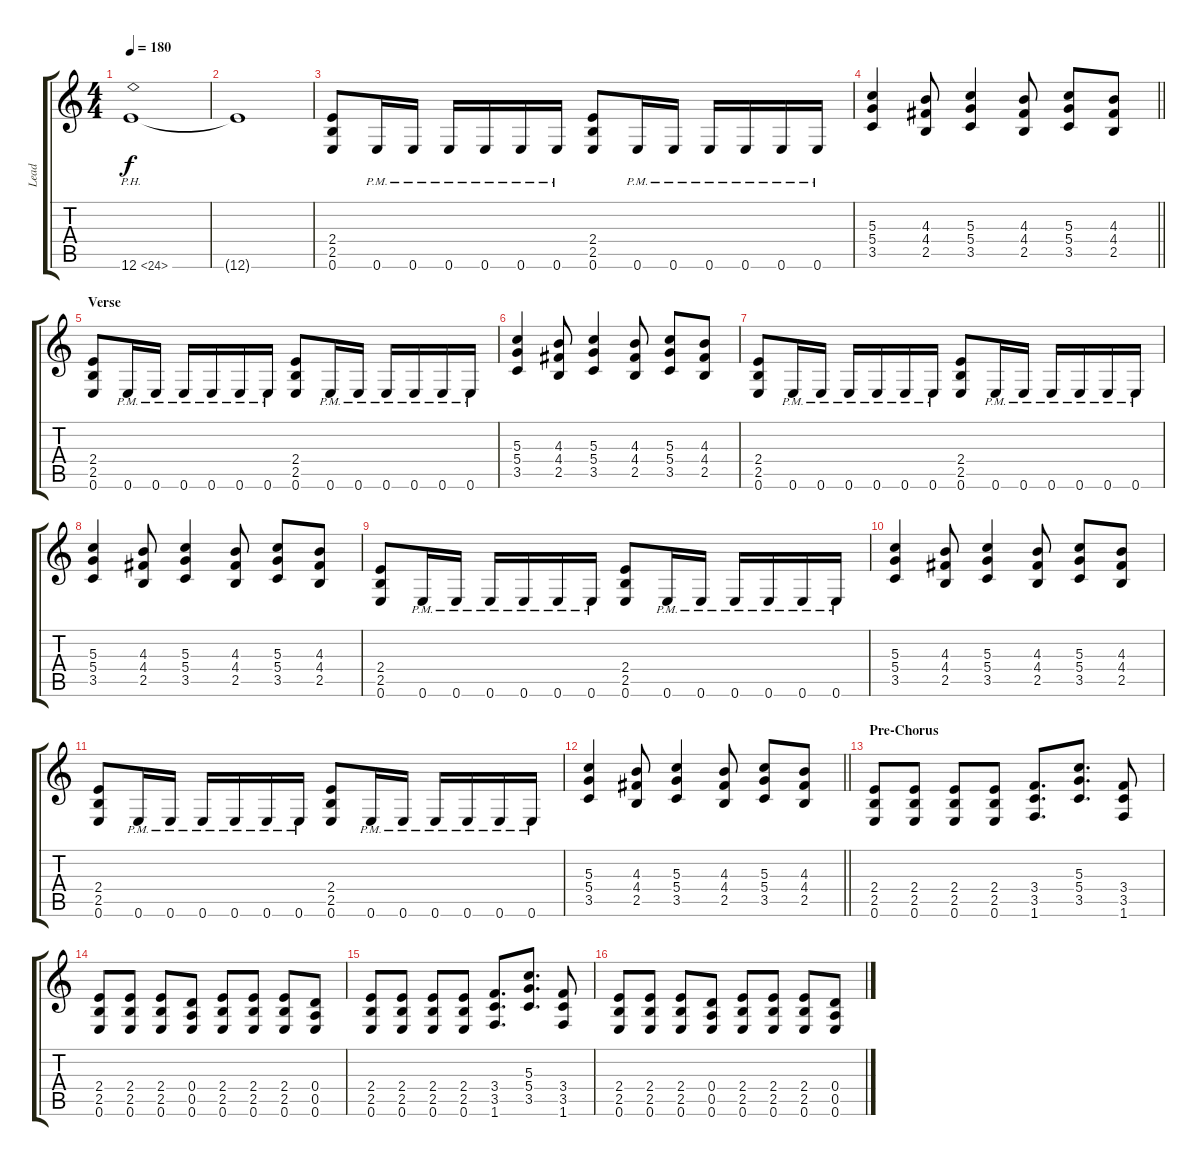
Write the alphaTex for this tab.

\track ("Lead" "Lead") {instrument distortionguitar}
\staff {score tabs}
\tuning (E4 B3 G3 D3 A2 E2) {hide}
\ts (4 4)
\section ("" "")
\tempo 180
\clef g2
\ks c
12.6{ph 12}.1{dy f} |
12.6{t}.1 |
(2.4 2.5 0.6).8 0.6{pm}.16 0.6{pm}.16 0.6{pm}.16 0.6{pm}.16 0.6{pm}.16 0.6{pm}.16 (2.4 2.5 0.6).8 0.6{pm}.16 0.6{pm}.16 0.6{pm}.16 0.6{pm}.16 0.6{pm}.16 0.6{pm}.16 |
\barLineRight lightlight
(5.3 5.4 3.5).4 (4.3 4.4 2.5).8 (5.3 5.4 3.5).4 (4.3 4.4 2.5).8 (5.3 5.4 3.5).8 (4.3 4.4 2.5).8 |
\section ("" "Verse")
(2.4 2.5 0.6).8 0.6{pm}.16 0.6{pm}.16 0.6{pm}.16 0.6{pm}.16 0.6{pm}.16 0.6{pm}.16 (2.4 2.5 0.6).8 0.6{pm}.16 0.6{pm}.16 0.6{pm}.16 0.6{pm}.16 0.6{pm}.16 0.6{pm}.16 |
(5.3 5.4 3.5).4 (4.3 4.4 2.5).8 (5.3 5.4 3.5).4 (4.3 4.4 2.5).8 (5.3 5.4 3.5).8 (4.3 4.4 2.5).8 |
(2.4 2.5 0.6).8 0.6{pm}.16 0.6{pm}.16 0.6{pm}.16 0.6{pm}.16 0.6{pm}.16 0.6{pm}.16 (2.4 2.5 0.6).8 0.6{pm}.16 0.6{pm}.16 0.6{pm}.16 0.6{pm}.16 0.6{pm}.16 0.6{pm}.16 |
(5.3 5.4 3.5).4 (4.3 4.4 2.5).8 (5.3 5.4 3.5).4 (4.3 4.4 2.5).8 (5.3 5.4 3.5).8 (4.3 4.4 2.5).8 |
(2.4 2.5 0.6).8 0.6{pm}.16 0.6{pm}.16 0.6{pm}.16 0.6{pm}.16 0.6{pm}.16 0.6{pm}.16 (2.4 2.5 0.6).8 0.6{pm}.16 0.6{pm}.16 0.6{pm}.16 0.6{pm}.16 0.6{pm}.16 0.6{pm}.16 |
(5.3 5.4 3.5).4 (4.3 4.4 2.5).8 (5.3 5.4 3.5).4 (4.3 4.4 2.5).8 (5.3 5.4 3.5).8 (4.3 4.4 2.5).8 |
(2.4 2.5 0.6).8 0.6{pm}.16 0.6{pm}.16 0.6{pm}.16 0.6{pm}.16 0.6{pm}.16 0.6{pm}.16 (2.4 2.5 0.6).8 0.6{pm}.16 0.6{pm}.16 0.6{pm}.16 0.6{pm}.16 0.6{pm}.16 0.6{pm}.16 |
\barLineRight lightlight
(5.3 5.4 3.5).4 (4.3 4.4 2.5).8 (5.3 5.4 3.5).4 (4.3 4.4 2.5).8 (5.3 5.4 3.5).8 (4.3 4.4 2.5).8 |
\section ("" "Pre-Chorus")
(2.4 2.5 0.6).8 (2.4 2.5 0.6).8 (2.4 2.5 0.6).8 (2.4 2.5 0.6).8 (3.4 3.5 1.6).8{d} (5.3 5.4 3.5).8{d} (3.4 3.5 1.6).8 |
(2.4 2.5 0.6).8 (2.4 2.5 0.6).8 (2.4 2.5 0.6).8 (0.4 0.5 0.6).8 (2.4 2.5 0.6).8 (2.4 2.5 0.6).8 (2.4 2.5 0.6).8 (0.4 0.5 0.6).8 |
(2.4 2.5 0.6).8 (2.4 2.5 0.6).8 (2.4 2.5 0.6).8 (2.4 2.5 0.6).8 (3.4 3.5 1.6).8{d} (5.3 5.4 3.5).8{d} (3.4 3.5 1.6).8 |
(2.4 2.5 0.6).8 (2.4 2.5 0.6).8 (2.4 2.5 0.6).8 (0.4 0.5 0.6).8 (2.4 2.5 0.6).8 (2.4 2.5 0.6).8 (2.4 2.5 0.6).8 (0.4 0.5 0.6).8
